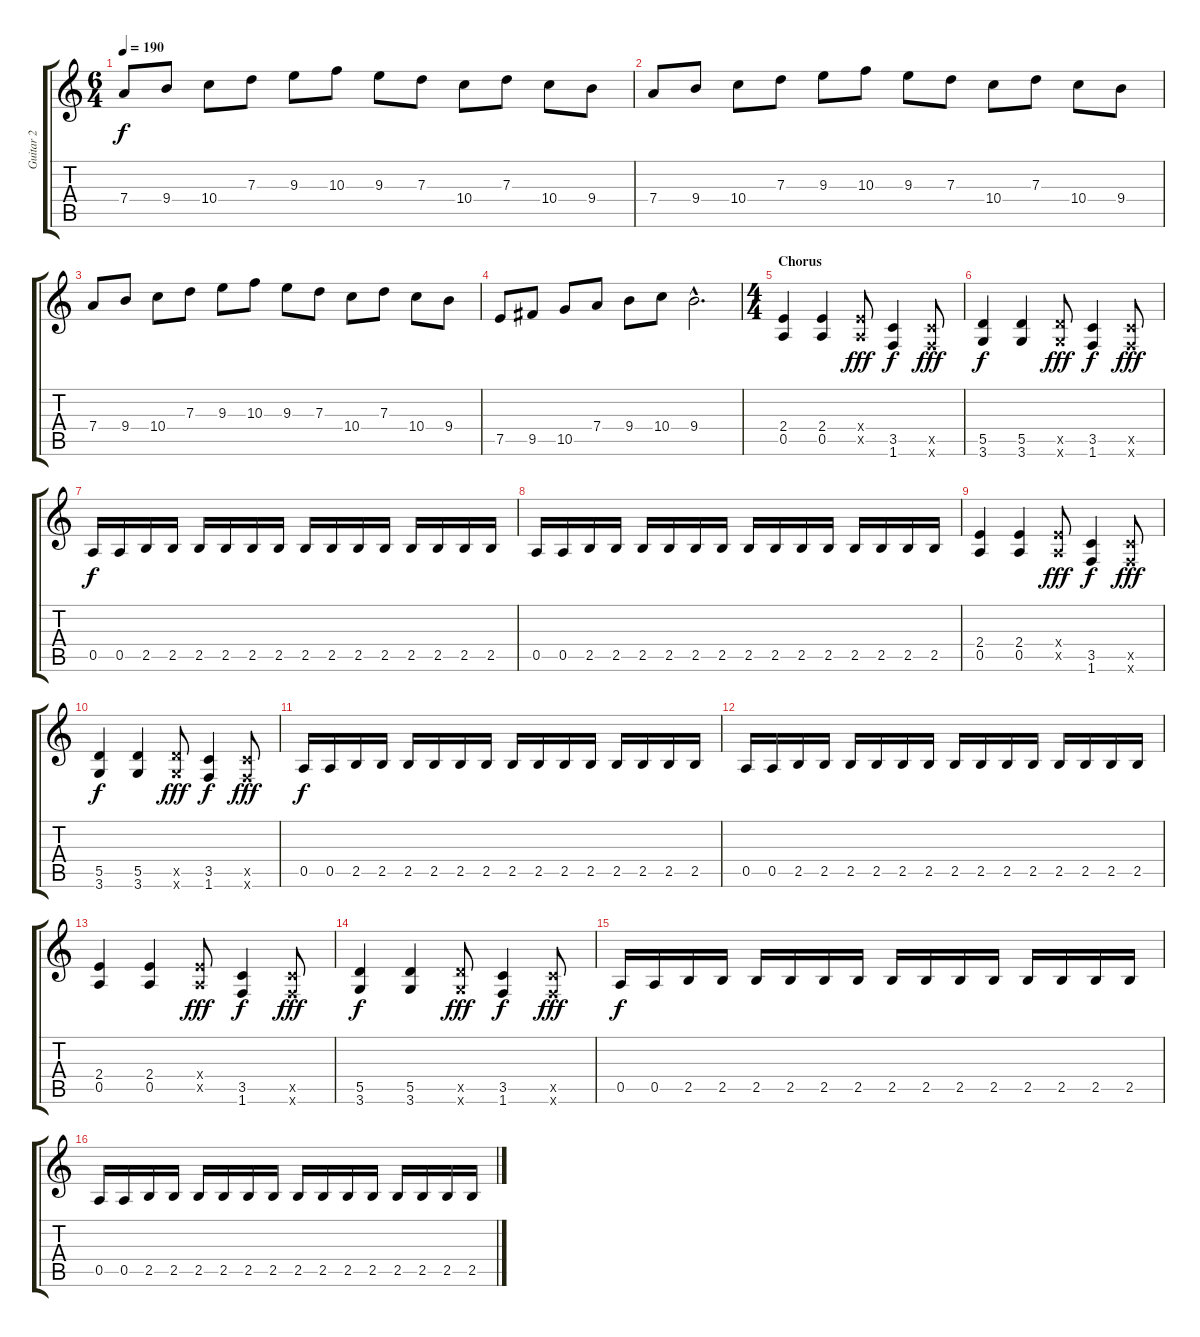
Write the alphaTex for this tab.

\track ("Guitar 2" "Guitar 2") {instrument distortionguitar}
\staff {score tabs}
\tuning (E4 B3 G3 D3 A2 E2) {hide}
\ts (6 4)
\tempo 190
\clef g2
\ks c
7.4.8{dy f} 9.4.8 10.4.8 7.3.8 9.3.8 10.3.8 9.3.8 7.3.8 10.4.8 7.3.8 10.4.8 9.4.8 |
7.4.8 9.4.8 10.4.8 7.3.8 9.3.8 10.3.8 9.3.8 7.3.8 10.4.8 7.3.8 10.4.8 9.4.8 |
7.4.8 9.4.8 10.4.8 7.3.8 9.3.8 10.3.8 9.3.8 7.3.8 10.4.8 7.3.8 10.4.8 9.4.8 |
7.5.8 9.5.8 10.5.8 7.4.8 9.4.8 10.4.8 9.4{hac}.2{d} |
\ts (4 4)
\section ("" "Chorus")
(2.4 0.5).4 (2.4 0.5).4 (2.4{x} 0.5{x}).8{dy fff} (3.5 1.6).4{dy f} (3.5{x} 1.6{x}).8{dy fff} |
(5.5 3.6).4{dy f} (5.5 3.6).4 (5.5{x} 3.6{x}).8{dy fff} (3.5 1.6).4{dy f} (3.5{x} 1.6{x}).8{dy fff} |
0.5.16{dy f} 0.5.16 2.5.16 2.5.16 2.5.16 2.5.16 2.5.16 2.5.16 2.5.16 2.5.16 2.5.16 2.5.16 2.5.16 2.5.16 2.5.16 2.5.16 |
0.5.16 0.5.16 2.5.16 2.5.16 2.5.16 2.5.16 2.5.16 2.5.16 2.5.16 2.5.16 2.5.16 2.5.16 2.5.16 2.5.16 2.5.16 2.5.16 |
(2.4 0.5).4 (2.4 0.5).4 (2.4{x} 0.5{x}).8{dy fff} (3.5 1.6).4{dy f} (3.5{x} 1.6{x}).8{dy fff} |
(5.5 3.6).4{dy f} (5.5 3.6).4 (5.5{x} 3.6{x}).8{dy fff} (3.5 1.6).4{dy f} (3.5{x} 1.6{x}).8{dy fff} |
0.5.16{dy f} 0.5.16 2.5.16 2.5.16 2.5.16 2.5.16 2.5.16 2.5.16 2.5.16 2.5.16 2.5.16 2.5.16 2.5.16 2.5.16 2.5.16 2.5.16 |
0.5.16 0.5.16 2.5.16 2.5.16 2.5.16 2.5.16 2.5.16 2.5.16 2.5.16 2.5.16 2.5.16 2.5.16 2.5.16 2.5.16 2.5.16 2.5.16 |
(2.4 0.5).4 (2.4 0.5).4 (2.4{x} 0.5{x}).8{dy fff} (3.5 1.6).4{dy f} (3.5{x} 1.6{x}).8{dy fff} |
(5.5 3.6).4{dy f} (5.5 3.6).4 (5.5{x} 3.6{x}).8{dy fff} (3.5 1.6).4{dy f} (3.5{x} 1.6{x}).8{dy fff} |
0.5.16{dy f} 0.5.16 2.5.16 2.5.16 2.5.16 2.5.16 2.5.16 2.5.16 2.5.16 2.5.16 2.5.16 2.5.16 2.5.16 2.5.16 2.5.16 2.5.16 |
0.5.16 0.5.16 2.5.16 2.5.16 2.5.16 2.5.16 2.5.16 2.5.16 2.5.16 2.5.16 2.5.16 2.5.16 2.5.16 2.5.16 2.5.16 2.5.16
